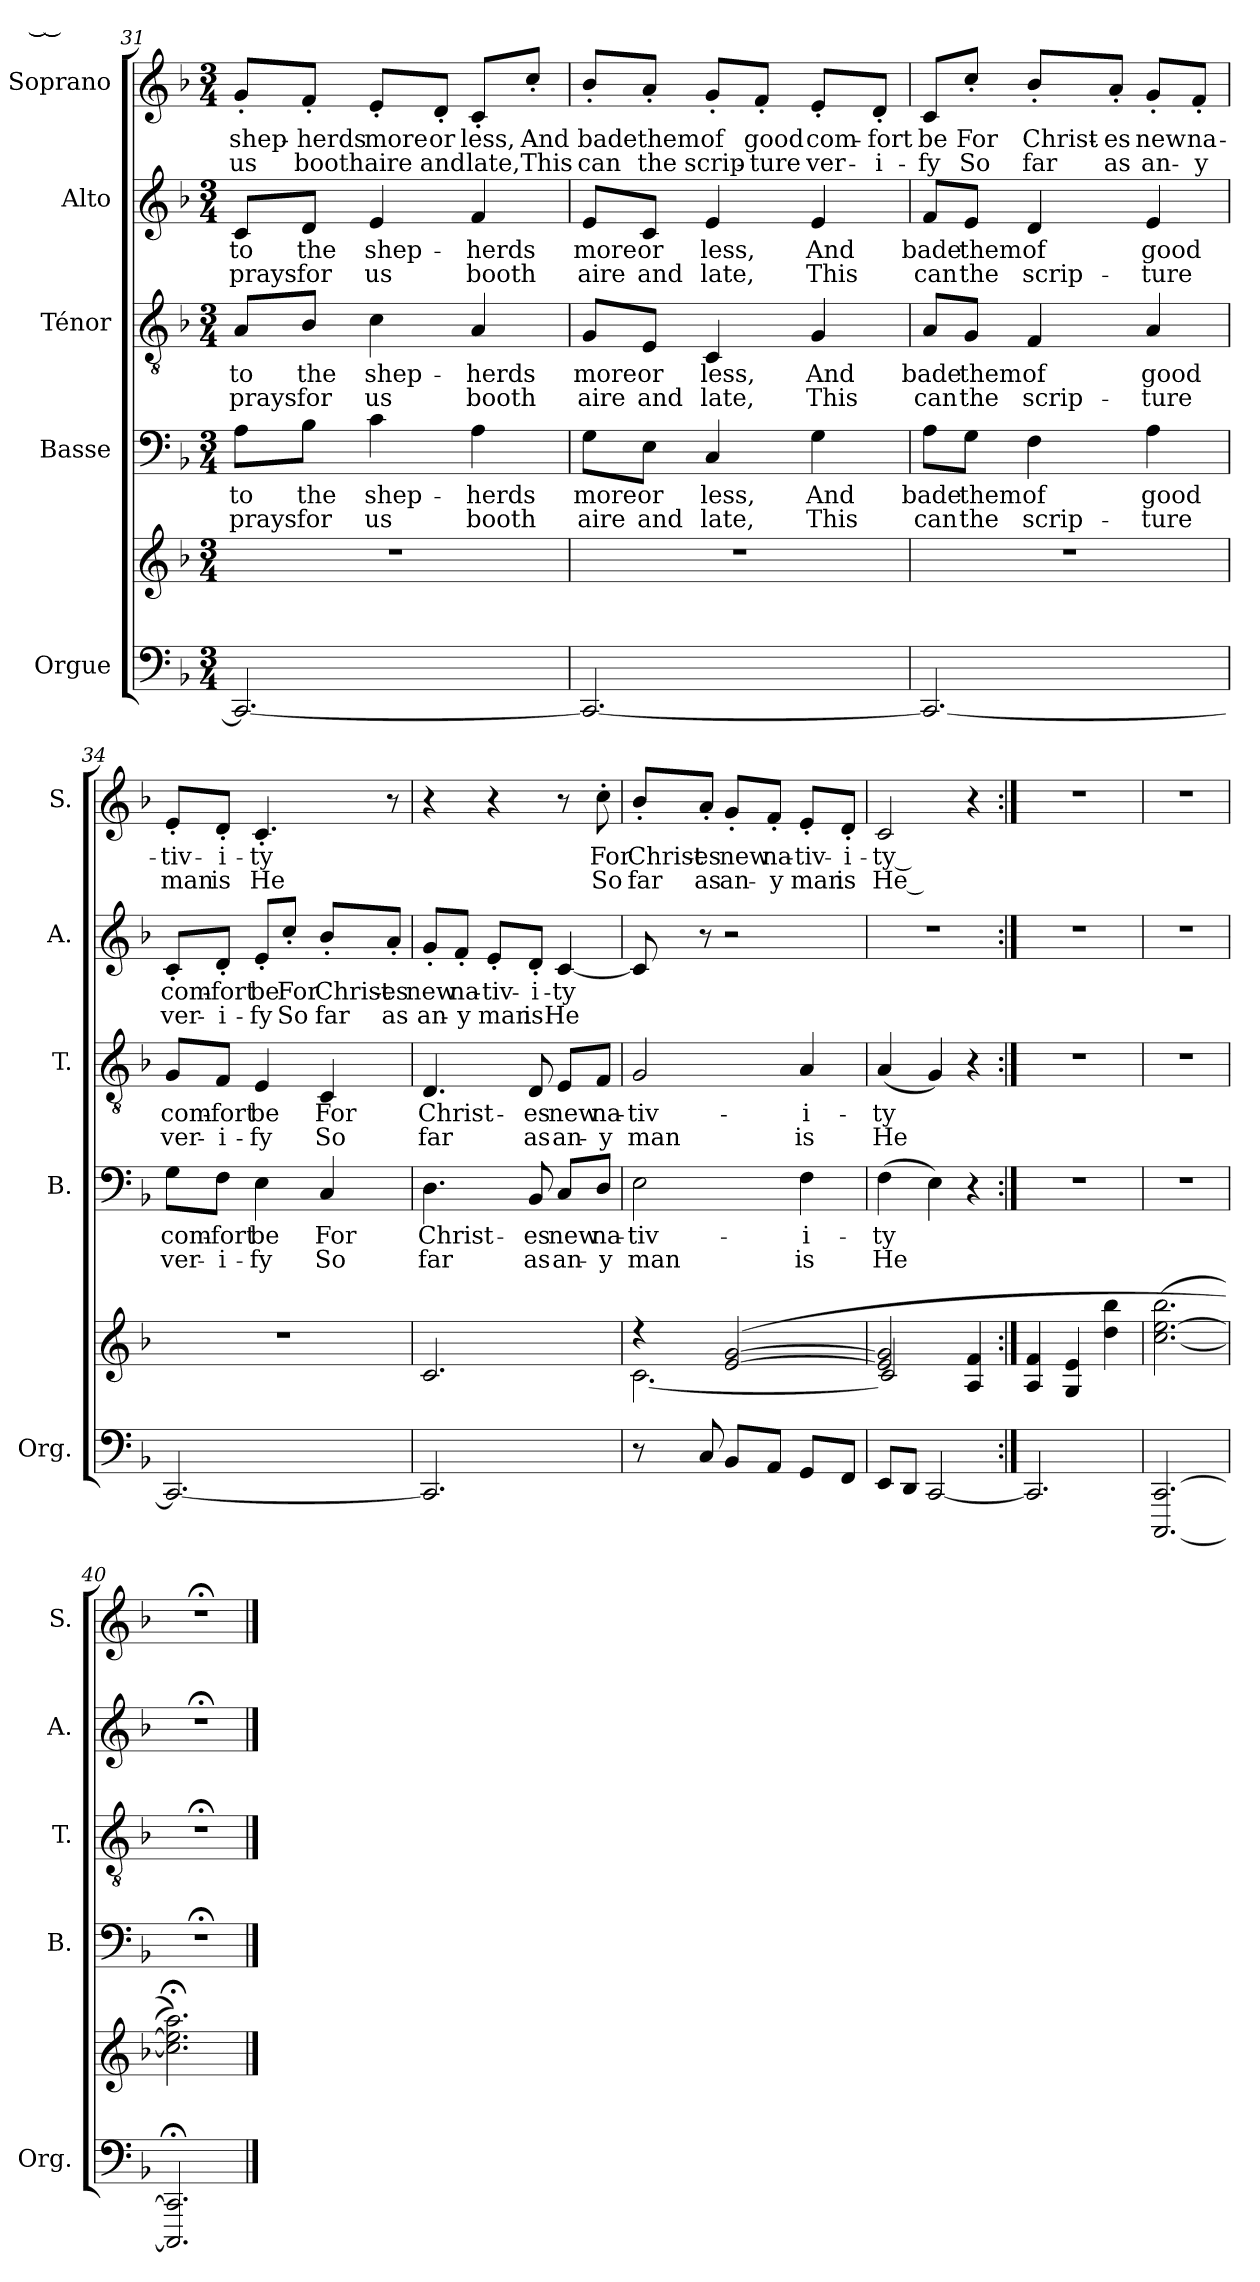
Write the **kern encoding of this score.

**kern	**kern	**kern	**text	**text	**kern	**text	**text	**kern	**text	**text	**kern	**text	**text
*part5	*part5	*part4	*part4	*part4	*part3	*part3	*part3	*part2	*part2	*part2	*part1	*part1	*part1
*staff6	*staff5	*staff4	*staff4	*staff4	*staff3	*staff3	*staff3	*staff2	*staff2	*staff2	*staff1	*staff1	*staff1
*I"Orgue	*	*I"Basse	*	*	*I"Ténor	*	*	*I"Alto	*	*	*I"Soprano	*	*
*I'Org.	*	*I'B.	*	*	*I'T.	*	*	*I'A.	*	*	*I'S.	*	*
*clefF4	*clefG2	*clefF4	*	*	*clefGv2	*	*	*clefG2	*	*	*clefG2	*	*
*k[b-]	*k[b-]	*k[b-]	*	*	*k[b-]	*	*	*k[b-]	*	*	*k[b-]	*	*
*M3/4	*M3/4	*M3/4	*	*	*M3/4	*	*	*M3/4	*	*	*M3/4	*	*
=31	=31	=31	=31	=31	=31	=31	=31	=31	=31	=31	=31	=31	=31
!	!	!	!LO:LY:b	!LO:LY:b	!	!LO:LY:b	!LO:LY:b	!	!LO:LY:b	!LO:LY:b	!	!LO:LY:b	!LO:LY:b
2.CC/_	2.r	8A\L	-to	prays	8A/L	-to	prays	8c/L	-to	prays	8g'/L	-shep-	us
!	!	!	!LO:LY:b	!LO:LY:b	!	!LO:LY:b	!LO:LY:b	!	!LO:LY:b	!LO:LY:b	!	!LO:LY:b	!LO:LY:b
.	.	8B-\J	the	for	8B-/J	the	for	8d/J	the	for	8f'/J	-herds	booth
!	!	!	!LO:LY:b	!LO:LY:b	!	!LO:LY:b	!LO:LY:b	!	!LO:LY:b	!LO:LY:b	!	!LO:LY:b	!LO:LY:b
.	.	4c\	-shep-	us	4c\	-shep-	us	4e/	-shep-	us	8e'/L	more	aire
!	!	!	!	!	!	!	!	!	!	!	!	!LO:LY:b	!LO:LY:b
.	.	.	.	.	.	.	.	.	.	.	8d'/J	or	and
!	!	!	!LO:LY:b	!LO:LY:b	!	!LO:LY:b	!LO:LY:b	!	!LO:LY:b	!LO:LY:b	!	!LO:LY:b	!LO:LY:b
.	.	4A\	-herds	booth	4A/	-herds	booth	4f/	-herds	booth	8c'/L	less,	late,
!	!	!	!	!	!	!	!	!	!	!	!	!LO:LY:b	!LO:LY:b
.	.	.	.	.	.	.	.	.	.	.	8cc'/J	And	This
!!LO:PB:g=z
=32	=32	=32	=32	=32	=32	=32	=32	=32	=32	=32	=32	=32	=32
!	!	!	!LO:LY:b	!LO:LY:b	!	!LO:LY:b	!LO:LY:b	!	!LO:LY:b	!LO:LY:b	!	!LO:LY:b	!LO:LY:b
2.CC/_	2.r	8G\L	more	aire	8G/L	more	aire	8e/L	more	aire	8b-'/L	bade	can
!	!	!	!LO:LY:b	!LO:LY:b	!	!LO:LY:b	!LO:LY:b	!	!LO:LY:b	!LO:LY:b	!	!LO:LY:b	!LO:LY:b
.	.	8E\J	or	and	8E/J	or	and	8c/J	or	and	8a'/J	them	the
!	!	!	!LO:LY:b	!LO:LY:b	!	!LO:LY:b	!LO:LY:b	!	!LO:LY:b	!LO:LY:b	!	!LO:LY:b	!LO:LY:b
.	.	4C/	less,	late,	4C/	less,	late,	4e/	less,	late,	8g'/L	of	scrip-
!	!	!	!	!	!	!	!	!	!	!	!	!LO:LY:b	!LO:LY:b
.	.	.	.	.	.	.	.	.	.	.	8f'/J	good	-ture
!	!	!	!LO:LY:b	!LO:LY:b	!	!LO:LY:b	!LO:LY:b	!	!LO:LY:b	!LO:LY:b	!	!LO:LY:b	!LO:LY:b
.	.	4G\	And	This	4G/	And	This	4e/	And	This	8e'/L	com-	ver-
!	!	!	!	!	!	!	!	!	!	!	!	!LO:LY:b	!LO:LY:b
.	.	.	.	.	.	.	.	.	.	.	8d'/J	-fort	-i-
=33	=33	=33	=33	=33	=33	=33	=33	=33	=33	=33	=33	=33	=33
!	!	!	!LO:LY:b	!LO:LY:b	!	!LO:LY:b	!LO:LY:b	!	!LO:LY:b	!LO:LY:b	!	!LO:LY:b	!LO:LY:b
2.CC/_	2.r	8A\L	bade	can	8A/L	bade	can	8f/L	bade	can	8c/L	be	-fy
!	!	!	!LO:LY:b	!LO:LY:b	!	!LO:LY:b	!LO:LY:b	!	!LO:LY:b	!LO:LY:b	!	!LO:LY:b	!LO:LY:b
.	.	8G\J	them	the	8G/J	them	the	8e/J	them	the	8cc'/J	For	So
!	!	!	!LO:LY:b	!LO:LY:b	!	!LO:LY:b	!LO:LY:b	!	!LO:LY:b	!LO:LY:b	!	!LO:LY:b	!LO:LY:b
.	.	4F\	of	scrip-	4F/	of	scrip-	4d/	of	scrip-	8b-'/L	Christ-	far
!	!	!	!	!	!	!	!	!	!	!	!	!LO:LY:b	!LO:LY:b
.	.	.	.	.	.	.	.	.	.	.	8a'/J	-es	as
!	!	!	!LO:LY:b	!LO:LY:b	!	!LO:LY:b	!LO:LY:b	!	!LO:LY:b	!LO:LY:b	!	!LO:LY:b	!LO:LY:b
.	.	4A\	good	-ture	4A/	good	-ture	4e/	good	-ture	8g'/L	new	an-
!	!	!	!	!	!	!	!	!	!	!	!	!LO:LY:b	!LO:LY:b
.	.	.	.	.	.	.	.	.	.	.	8f'/J	na-	-y
=34	=34	=34	=34	=34	=34	=34	=34	=34	=34	=34	=34	=34	=34
!	!	!	!LO:LY:b	!LO:LY:b	!	!LO:LY:b	!LO:LY:b	!	!LO:LY:b	!LO:LY:b	!	!LO:LY:b	!LO:LY:b
2.CC/_	2.r	8G\L	com-	ver-	8G/L	com-	ver-	8c'/L	com-	ver-	8e'/L	-tiv-	man
!	!	!	!LO:LY:b	!LO:LY:b	!	!LO:LY:b	!LO:LY:b	!	!LO:LY:b	!LO:LY:b	!	!LO:LY:b	!LO:LY:b
.	.	8F\J	-fort	-i-	8F/J	-fort	-i-	8d'/J	-fort	-i-	8d'/J	-i-	is
!	!	!	!LO:LY:b	!LO:LY:b	!	!LO:LY:b	!LO:LY:b	!	!LO:LY:b	!LO:LY:b	!	!LO:LY:b	!LO:LY:b
.	.	4E\	be	-fy	4E/	be	-fy	8e'/L	be	-fy	4.c'/	-ty	He
!	!	!	!	!	!	!	!	!	!LO:LY:b	!LO:LY:b	!	!	!
.	.	.	.	.	.	.	.	8cc'/J	For	So	.	.	.
!	!	!	!LO:LY:b	!LO:LY:b	!	!LO:LY:b	!LO:LY:b	!	!LO:LY:b	!LO:LY:b	!	!	!
.	.	4C/	For	So	4C/	For	So	8b-'/L	Christ-	far	.	.	.
!	!	!	!	!	!	!	!	!	!LO:LY:b	!LO:LY:b	!	!	!
.	.	.	.	.	.	.	.	8a'/J	-es	as	8r	.	.
!!LO:LB:g=z
=35	=35	=35	=35	=35	=35	=35	=35	=35	=35	=35	=35	=35	=35
!	!	!	!LO:LY:b	!LO:LY:b	!	!LO:LY:b	!LO:LY:b	!	!LO:LY:b	!LO:LY:b	!	!	!
2.CC/]	2.c/	4.D\	Christ-	far	4.D/	Christ-	far	8g'/L	new	an-	4r	.	.
!	!	!	!	!	!	!	!	!	!LO:LY:b	!LO:LY:b	!	!	!
.	.	.	.	.	.	.	.	8f'/J	na-	-y	.	.	.
!	!	!	!	!	!	!	!	!	!LO:LY:b	!LO:LY:b	!	!	!
.	.	.	.	.	.	.	.	8e'/L	-tiv-	man	4r	.	.
!	!	!	!LO:LY:b	!LO:LY:b	!	!LO:LY:b	!LO:LY:b	!	!LO:LY:b	!LO:LY:b	!	!	!
.	.	8BB-/	-es	as	8D/	-es	as	8d'/J	-i-	is	.	.	.
!	!	!	!LO:LY:b	!LO:LY:b	!	!LO:LY:b	!LO:LY:b	!	!LO:LY:b	!LO:LY:b	!	!	!
.	.	8C/L	new	an-	8E/L	new	an-	[4c/	-ty	He	8r	.	.
!	!	!	!LO:LY:b	!LO:LY:b	!	!LO:LY:b	!LO:LY:b	!	!	!	!	!LO:LY:b	!LO:LY:b
.	.	8D/J	na-	-y	8F/J	na-	-y	.	.	.	8cc'\	For	So
=36	=36	=36	=36	=36	=36	=36	=36	=36	=36	=36	=36	=36	=36
*	*^	*	*	*	*	*	*	*	*	*	*	*	*
!	!	!	!	!LO:LY:b	!LO:LY:b	!	!LO:LY:b	!LO:LY:b	!	!	!	!	!LO:LY:b	!LO:LY:b
8r	4r	[2.c\	2E\	-tiv-	man	2G/	-tiv-	man	8c/]	.	.	8b-'/L	Christ-	far
!	!	!	!	!	!	!	!	!	!	!	!	!	!LO:LY:b	!LO:LY:b
8C/	.	.	.	.	.	.	.	.	8r	.	.	8a'/J	-es	as
!	!	!	!	!	!	!	!	!	!	!	!	!	!LO:LY:b	!LO:LY:b
8BB-/L	([2e/ [2g/	.	.	.	.	.	.	.	2r	.	.	8g'/L	new	an-
!	!	!	!	!	!	!	!	!	!	!	!	!	!LO:LY:b	!LO:LY:b
8AA/J	.	.	.	.	.	.	.	.	.	.	.	8f'/J	na-	-y
!	!	!	!	!LO:LY:b	!LO:LY:b	!	!LO:LY:b	!LO:LY:b	!	!	!	!	!LO:LY:b	!LO:LY:b
8GG/L	.	.	4F\	-i-	is	4A/	-i-	is	.	.	.	8e'/L	-tiv-	man
!	!	!	!	!	!	!	!	!	!	!	!	!	!LO:LY:b	!LO:LY:b
8FF/J	.	.	.	.	.	.	.	.	.	.	.	8d'/J	-i-	is
=37	=37	=37	=37	=37	=37	=37	=37	=37	=37	=37	=37	=37	=37	=37
!	!	!	!	!LO:LY:b	!LO:LY:b	!	!LO:LY:b	!LO:LY:b	!	!	!	!	!LO:LY:b	!LO:LY:b
8EE/L	2e/] 2g/]	2c/]	(4F\	-ty	He	(4A/	-ty	He	2.r	.	.	2c/	-ty ___	He ___
8DD/J	.	.	.	.	.	.	.	.	.	.	.	.	.	.
[2CC/	.	.	4E\)	.	.	4G/)	.	.	.	.	.	.	.	.
.	4A/ 4f/	4ryy	4r	.	.	4r	.	.	.	.	.	4r	.	.
*	*v	*v	*	*	*	*	*	*	*	*	*	*	*	*
=38:|!	=38:|!	=38:|!	=38:|!	=38:|!	=38:|!	=38:|!	=38:|!	=38:|!	=38:|!	=38:|!	=38:|!	=38:|!	=38:|!
2.CC/]	4A/ 4f/	2.r	.	.	2.r	.	.	2.r	.	.	2.r	.	.
.	4G/ 4e/	.	.	.	.	.	.	.	.	.	.	.	.
.	4dd\ 4bb-\	.	.	.	.	.	.	.	.	.	.	.	.
=39	=39	=39	=39	=39	=39	=39	=39	=39	=39	=39	=39	=39	=39
[2.CCC/ [2.CC/	(>[2.cc\ [2.ee\ 2.bb-\	2.r	.	.	2.r	.	.	2.r	.	.	2.r	.	.
=40	=40	=40	=40	=40	=40	=40	=40	=40	=40	=40	=40	=40	=40
2.CCC/];< 2.CC/];<	2.cc\];< 2.ee\];< 2.aa\;<))	2.r;<	.	.	2.r;<	.	.	2.r;<	.	.	2.r;<	.	.
==	==	==	==	==	==	==	==	==	==	==	==	==	==
*-	*-	*-	*-	*-	*-	*-	*-	*-	*-	*-	*-	*-	*-
